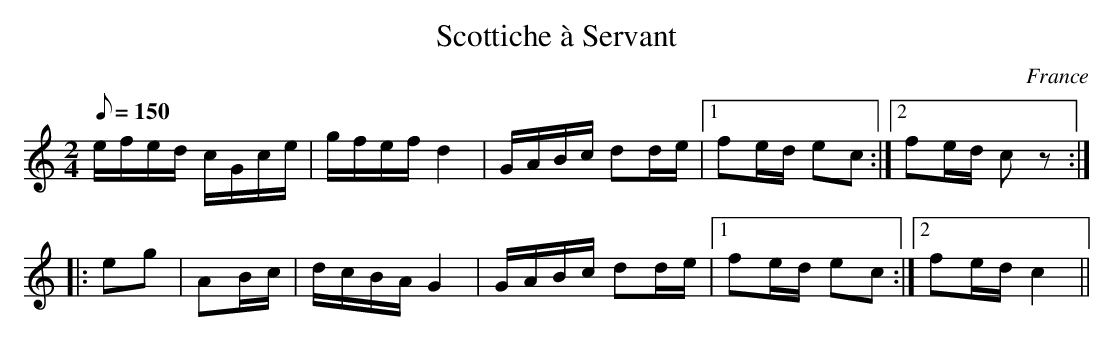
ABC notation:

X:1
T:Scottiche à Servant
O:France
M:2/4
Q:1/8=150
L:1/16
K:C
efed cGce|gfef d4|GABc d2de|1f2ed e2c2:|2f2ed c2 z2:|
|:e2g2|A2Bc|dcBA G4|GABc d2de|1f2ed e2c2:|2f2ed c4||
